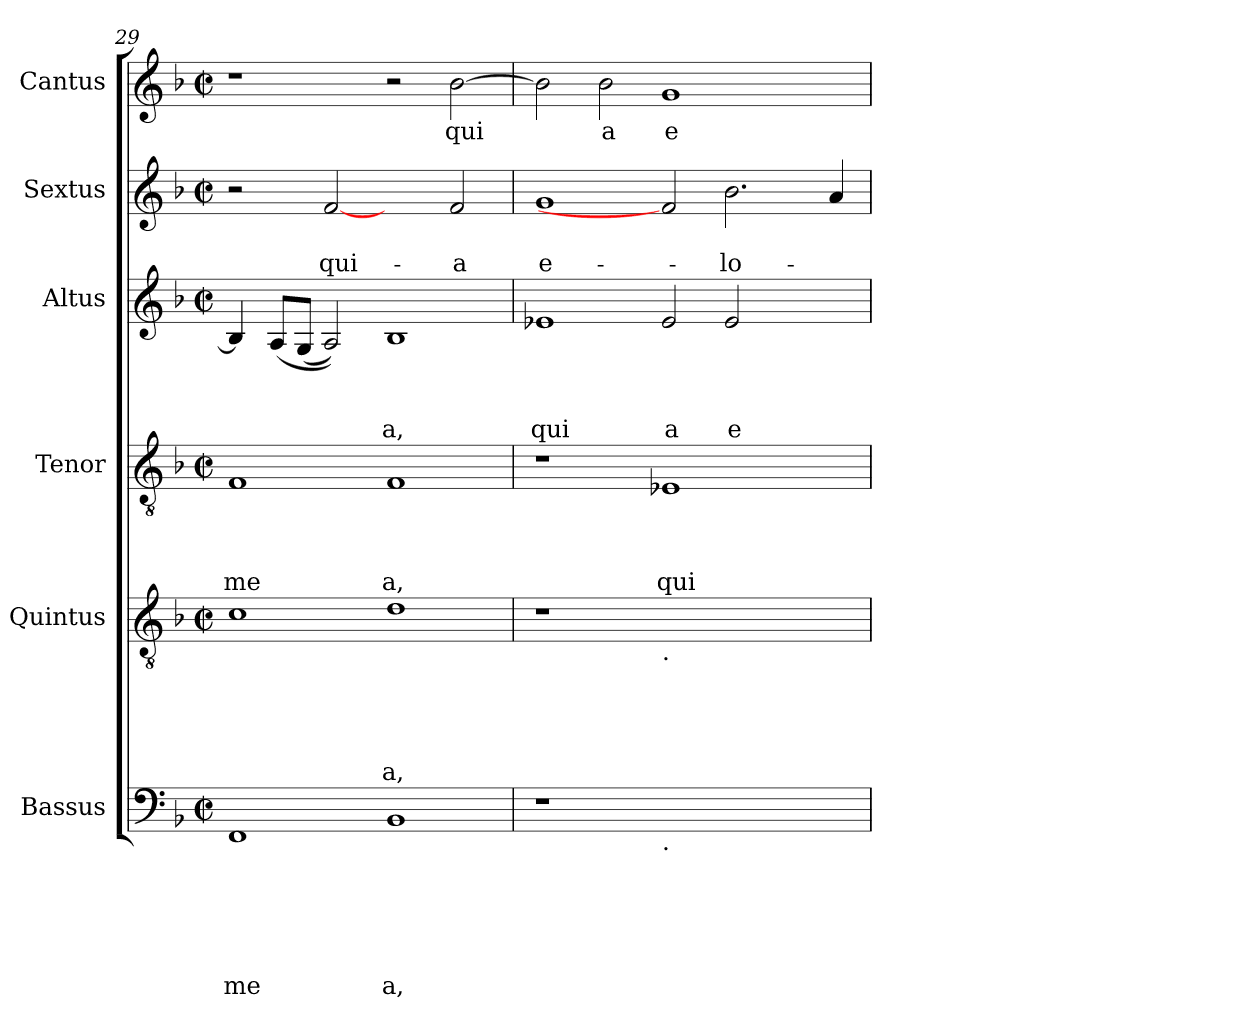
**kern	**text	**text	**text	**text	**text	**text	**kern	**text	**text	**text	**text	**text	**kern	**text	**text	**text	**text	**kern	**text	**text	**text	**kern	**text	**text	**kern	**text
*part6	*part6	*part6	*part6	*part6	*part6	*part6	*part5	*part5	*part5	*part5	*part5	*part5	*part4	*part4	*part4	*part4	*part4	*part3	*part3	*part3	*part3	*part2	*part2	*part2	*part1	*part1
*staff6	*staff6	*staff6	*staff6	*staff6	*staff6	*staff6	*staff5	*staff5	*staff5	*staff5	*staff5	*staff5	*staff4	*staff4	*staff4	*staff4	*staff4	*staff3	*staff3	*staff3	*staff3	*staff2	*staff2	*staff2	*staff1	*staff1
*I"Bassus	*	*	*	*	*	*	*I"Quintus	*	*	*	*	*	*I"Tenor	*	*	*	*	*I"Altus	*	*	*	*I"Sextus	*	*	*I"Cantus	*
*clefF4	*	*	*	*	*	*	*clefGv2	*	*	*	*	*	*clefGv2	*	*	*	*	*clefG2	*	*	*	*clefG2	*	*	*clefG2	*
*k[b-]	*	*	*	*	*	*	*k[b-]	*	*	*	*	*	*k[b-]	*	*	*	*	*k[b-]	*	*	*	*k[b-]	*	*	*k[b-]	*
*F:	*	*	*	*	*	*	*F:	*	*	*	*	*	*F:	*	*	*	*	*F:	*	*	*	*F:	*	*	*F:	*
*M2/2	*	*	*	*	*	*	*M2/2	*	*	*	*	*	*M2/2	*	*	*	*	*M2/2	*	*	*	*M2/2	*	*	*M2/2	*
*met(c|)	*	*	*	*	*	*	*met(c|)	*	*	*	*	*	*met(c|)	*	*	*	*	*met(c|)	*	*	*	*met(c|)	*	*	*met(c|)	*
=29	=29	=29	=29	=29	=29	=29	=29	=29	=29	=29	=29	=29	=29	=29	=29	=29	=29	=29	=29	=29	=29	=29	=29	=29	=29	=29
!	!	!	!	!	!	!LO:LY:b	!	!	!	!	!	!	!	!	!	!	!LO:LY:b	!	!	!	!	!	!	!	!	!
1FF	.	.	.	.	.	me	1c	.	.	.	.	.	1F	.	.	.	me	4B-/]	.	.	.	2r	.	.	1r	.
.	.	.	.	.	.	.	.	.	.	.	.	.	.	.	.	.	.	(>8A/L	.	.	.	.	.	.	.	.
.	.	.	.	.	.	.	.	.	.	.	.	.	.	.	.	.	.	(8G/J	.	.	.	.	.	.	.	.
!	!	!	!	!	!	!	!	!	!	!	!	!	!	!	!	!	!	!	!	!	!	!	!	!LO:LY:b	!	!
.	.	.	.	.	.	.	.	.	.	.	.	.	.	.	.	.	.	2A/))	.	.	.	[2f	.	qui-	.	.
!	!	!	!	!	!	!LO:LY:b	!	!	!	!	!	!LO:LY:b	!	!	!	!	!LO:LY:b	!	!	!	!LO:LY:b	!	!	!	!	!
1BB-	.	.	.	.	.	a,	1d	.	.	.	.	-a,	1F	.	.	.	a,	1B-	.	.	-a,	2ryy	.	.	2r	.
!	!	!	!	!	!	!	!	!	!	!	!	!	!	!	!	!	!	!	!	!	!	!	!	!LO:LY:b	!	!LO:LY:b
.	.	.	.	.	.	.	.	.	.	.	.	.	.	.	.	.	.	.	.	.	.	2f/	.	-a	[>2b-\	qui
!!LO:PB:g=z
=30	=30	=30	=30	=30	=30	=30	=30	=30	=30	=30	=30	=30	=30	=30	=30	=30	=30	=30	=30	=30	=30	=30	=30	=30	=30	=30
!	!	!	!	!	!	!	!	!	!	!	!	!	!	!	!	!	!	!	!	!	!LO:LY:b	!	!	!LO:LY:b	!	!
1r	.	.	.	.	.	.	1r	.	.	.	.	.	1r	.	.	.	.	1e-	.	.	qui	1g	.	e-	2b-\]	.
!	!	!	!	!	!	!	!	!	!	!	!	!	!	!	!	!	!	!	!	!	!	!	!	!	!	!LO:LY:b
.	.	.	.	.	.	.	.	.	.	.	.	.	.	.	.	.	.	.	.	.	.	.	.	.	2b-\	a
!	!	!	!	!	!	!	!LO:TX:b:t=.	!	!	!	!	!	!	!	!	!	!	!	!	!	!	!	!	!	!	!
!LO:TX:b:t=.	!	!	!	!	!	!	!	!	!	!	!	!	!	!	!	!	!	!	!	!	!	!	!	!	!	!
!	!	!	!	!	!	!	!	!	!	!	!	!	!	!	!	!	!LO:LY:b	!	!	!	!LO:LY:b	!	!	!	!	!LO:LY:b
1.ryy	.	.	.	.	.	.	1.ryy	.	.	.	.	.	1E-X	.	.	.	qui-	2e-/	.	.	a	2f]	.	.	1g	e
!	!	!	!	!	!	!	!	!	!	!	!	!	!	!	!	!	!	!	!	!	!LO:LY:b	!	!	!LO:LY:b	!	!
.	.	.	.	.	.	.	.	.	.	.	.	.	.	.	.	.	.	2e-/	.	.	e	2.b-\	.	-lo-	.	.
.	.	.	.	.	.	.	.	.	.	.	.	.	2ryy	.	.	.	.	2ryy	.	.	.	.	.	.	2ryy	.
.	.	.	.	.	.	.	.	.	.	.	.	.	.	.	.	.	.	.	.	.	.	4a/	.	.	.	.
=	=	=	=	=	=	=	=	=	=	=	=	=	=	=	=	=	=	=	=	=	=	=	=	=	=	=
*-	*-	*-	*-	*-	*-	*-	*-	*-	*-	*-	*-	*-	*-	*-	*-	*-	*-	*-	*-	*-	*-	*-	*-	*-	*-	*-
